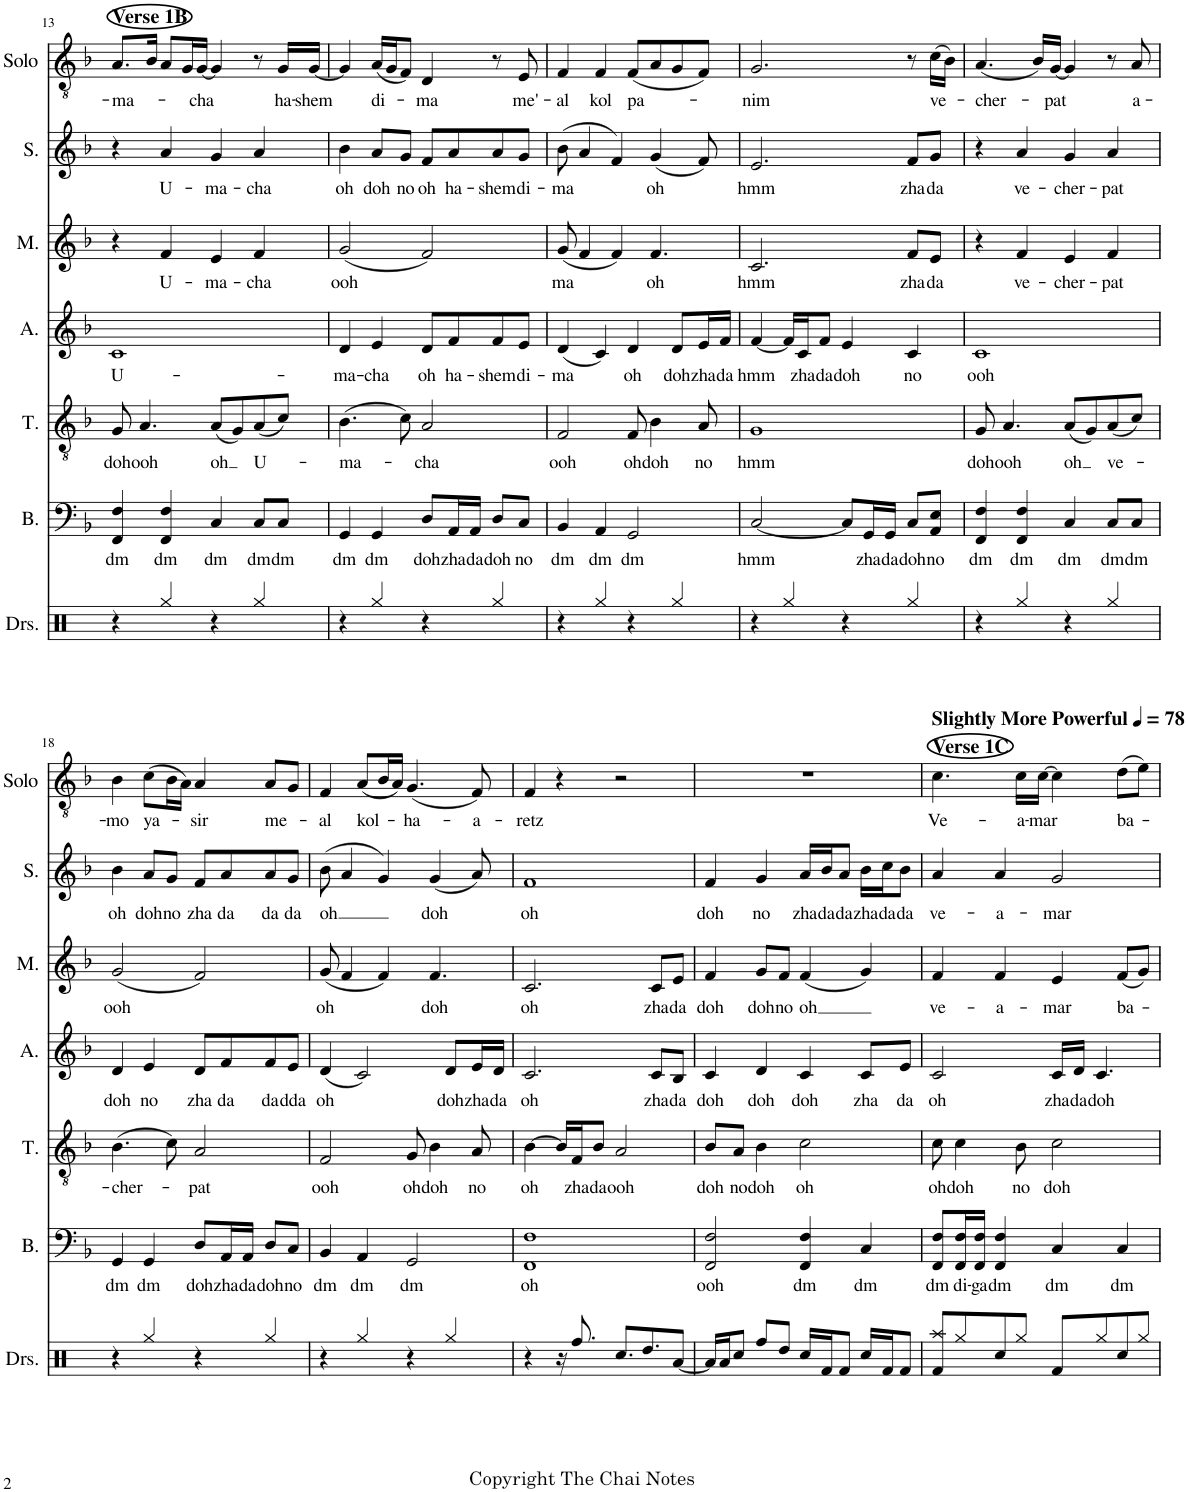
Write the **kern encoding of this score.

**kern	**text	**kern	**text	**kern	**text	**kern	**text	**kern	**text	**kern	**text
*part6	*part6	*part5	*part5	*part4	*part4	*part3	*part3	*part2	*part2	*part1	*part1
*staff6	*staff6	*staff5	*staff5	*staff4	*staff4	*staff3	*staff3	*staff2	*staff2	*staff1	*staff1
*I"Bass	*	*I"Tenor	*	*I"Alto	*	*I"Mezzo	*	*I"Soprano	*	*I"Solo	*
*I'B.	*	*I'T.	*	*I'A.	*	*I'M.	*	*I'S.	*	*I'Solo	*
!!LO:PB:g=z
*clefF4	*	*clefGv2	*	*clefG2	*	*clefG2	*	*clefG2	*	*clefGv2	*
*k[b-]	*	*k[b-]	*	*k[b-]	*	*k[b-]	*	*k[b-]	*	*k[b-]	*
*M4/4	*	*M4/4	*	*M4/4	*	*M4/4	*	*M4/4	*	*M4/4	*
=13	=13	=13	=13	=13	=13	=13	=13	=13	=13	=13	=13
!	!	!	!	!	!	!	!	!	!	!LO:TX:a:B:t=Verse 1B	!
!	!LO:LY:b	!	!LO:LY:b	!	!LO:LY:b	!	!	!	!	!	!LO:LY:b
4FF/ 4F/	dm	8G/	doh	1c	U-	4r	.	4r	.	8.A/L	-ma-
!	!	!	!LO:LY:b	!	!	!	!	!	!	!	!
.	.	4.A/	ooh	.	.	.	.	.	.	.	.
.	.	.	.	.	.	.	.	.	.	16B-/Jk	.
!	!LO:LY:b	!	!	!	!	!	!LO:LY:b	!	!LO:LY:b	!	!
4FF/ 4F/	dm	.	.	.	.	4f/	U-	4a/	U-	8A/L	.
.	.	.	.	.	.	.	.	.	.	16G/L	.
!	!	!	!	!	!	!	!	!	!	!	!LO:LY:b
.	.	.	.	.	.	.	.	.	.	[16G/JJ	-cha
!	!LO:LY:b	!	!LO:LY:b	!	!	!	!LO:LY:b	!	!LO:LY:b	!	!
4C/	dm	(8A/L	oh	.	.	4e/	-ma-	4g/	-ma-	4G/]	.
.	.	8G/)	.	.	.	.	.	.	.	.	.
!	!LO:LY:b	!	!LO:LY:b	!	!	!	!LO:LY:b	!	!LO:LY:b	!	!
8C/L	dm	(8A/	U-	.	.	4f/	-cha	4a/	-cha	8r	.
!	!LO:LY:b	!	!	!	!	!	!	!	!	!	!LO:LY:b
8C/J	dm	8c/J)	.	.	.	.	.	.	.	16G/LL	ha-
!	!	!	!	!	!	!	!	!	!	!	!LO:LY:b
.	.	.	.	.	.	.	.	.	.	[16G/JJ	-shem
=14	=14	=14	=14	=14	=14	=14	=14	=14	=14	=14	=14
!	!LO:LY:b	!	!LO:LY:b	!	!LO:LY:b	!	!LO:LY:b	!	!LO:LY:b	!	!
4GG/	dm	(4.B-\	-ma-	4d/	-ma-	(2g/	ooh	4b-\	oh	4G/]	.
!	!LO:LY:b	!	!	!	!LO:LY:b	!	!	!	!LO:LY:b	!	!LO:LY:b
4GG/	dm	.	.	4e/	-cha	.	.	8a/L	doh	(16A/LL	di-
.	.	.	.	.	.	.	.	.	.	16G/J	.
!	!	!	!	!	!	!	!	!	!LO:LY:b	!	!
.	.	8c\)	.	.	.	.	.	8g/J	no	8F/J)	.
!	!LO:LY:b	!	!LO:LY:b	!	!LO:LY:b	!	!	!	!LO:LY:b	!	!LO:LY:b
8D/L	doh	2A/	-cha	8d/L	oh	2f/)	.	8f/L	oh	4D/	-ma
!	!LO:LY:b	!	!	!	!LO:LY:b	!	!	!	!LO:LY:b	!	!
16AA/L	zha	.	.	8f/	ha-	.	.	8a/	ha-	.	.
!	!LO:LY:b	!	!	!	!	!	!	!	!	!	!
16AA/JJ	da	.	.	.	.	.	.	.	.	.	.
!	!LO:LY:b	!	!	!	!LO:LY:b	!	!	!	!LO:LY:b	!	!
8D/L	doh	.	.	8f/	-shem	.	.	8a/	-shem	8r	.
!	!LO:LY:b	!	!	!	!LO:LY:b	!	!	!	!LO:LY:b	!	!LO:LY:b
8C/J	no	.	.	8e/J	di-	.	.	8g/J	di-	8E/	me'-
=15	=15	=15	=15	=15	=15	=15	=15	=15	=15	=15	=15
!	!LO:LY:b	!	!LO:LY:b	!	!LO:LY:b	!	!LO:LY:b	!	!LO:LY:b	!	!LO:LY:b
4BB-/	dm	2F/	ooh	(4d/	-ma	(8g/	ma	(8b-\	-ma	4F/	-al
.	.	.	.	.	.	4f/	.	4a/	.	.	.
!	!LO:LY:b	!	!	!	!	!	!	!	!	!	!LO:LY:b
4AA/	dm	.	.	4c/)	.	.	.	.	.	4F/	kol
.	.	.	.	.	.	4f/)	.	4f/)	.	.	.
!	!LO:LY:b	!	!LO:LY:b	!	!LO:LY:b	!	!	!	!	!	!LO:LY:b
2GG/	dm	8F/	oh	4d/	oh	.	.	.	.	(8F/L	pa-
!	!	!	!LO:LY:b	!	!	!	!LO:LY:b	!	!LO:LY:b	!	!
.	.	4B-\	doh	.	.	4.f/	oh	(4g/	oh	8A/	.
!	!	!	!	!	!LO:LY:b	!	!	!	!	!	!
.	.	.	.	8d/L	doh	.	.	.	.	8G/	.
!	!	!	!LO:LY:b	!	!LO:LY:b	!	!	!	!	!	!
.	.	8A/	no	16e/L	zha	.	.	8f/)	.	8F/J)	.
!	!	!	!	!	!LO:LY:b	!	!	!	!	!	!
.	.	.	.	16f/JJ	da	.	.	.	.	.	.
=16	=16	=16	=16	=16	=16	=16	=16	=16	=16	=16	=16
!	!LO:LY:b	!	!LO:LY:b	!	!LO:LY:b	!	!LO:LY:b	!	!LO:LY:b	!	!LO:LY:b
[2C/	hmm	1G	hmm	[4f/	hmm	2.c/	hmm	2.e/	hmm	2.G/	-nim
.	.	.	.	16f/LL]	.	.	.	.	.	.	.
!	!	!	!	!	!LO:LY:b	!	!	!	!	!	!
.	.	.	.	16c/J	zha	.	.	.	.	.	.
!	!	!	!	!	!LO:LY:b	!	!	!	!	!	!
.	.	.	.	8f/J	da	.	.	.	.	.	.
!	!	!	!	!	!LO:LY:b	!	!	!	!	!	!
8C/L]	.	.	.	4e/	doh	.	.	.	.	.	.
!	!LO:LY:b	!	!	!	!	!	!	!	!	!	!
16GG/L	zha	.	.	.	.	.	.	.	.	.	.
!	!LO:LY:b	!	!	!	!	!	!	!	!	!	!
16GG/JJ	da	.	.	.	.	.	.	.	.	.	.
!	!LO:LY:b	!	!	!	!LO:LY:b	!	!LO:LY:b	!	!LO:LY:b	!	!
8C/L	doh	.	.	4c/	no	8f/L	zha	8f/L	zha	8r	.
!	!LO:LY:b	!	!	!	!	!	!LO:LY:b	!	!LO:LY:b	!	!LO:LY:b
8AA/ 8E/J	no	.	.	.	.	8e/J	da	8g/J	da	(16c\LL	ve-
.	.	.	.	.	.	.	.	.	.	16B-\JJ)	.
=17	=17	=17	=17	=17	=17	=17	=17	=17	=17	=17	=17
!	!LO:LY:b	!	!LO:LY:b	!	!LO:LY:b	!	!	!	!	!	!LO:LY:b
4FF/ 4F/	dm	8G/	doh	1c	ooh	4r	.	4r	.	(4.A/	-cher-
!	!	!	!LO:LY:b	!	!	!	!	!	!	!	!
.	.	4.A/	ooh	.	.	.	.	.	.	.	.
!	!LO:LY:b	!	!	!	!	!	!LO:LY:b	!	!LO:LY:b	!	!
4FF/ 4F/	dm	.	.	.	.	4f/	ve-	4a/	ve-	.	.
.	.	.	.	.	.	.	.	.	.	16B-/LL)	.
!	!	!	!	!	!	!	!	!	!	!	!LO:LY:b
.	.	.	.	.	.	.	.	.	.	[16G/JJ	-pat
!	!LO:LY:b	!	!LO:LY:b	!	!	!	!LO:LY:b	!	!LO:LY:b	!	!
4C/	dm	(8A/L	oh	.	.	4e/	-cher-	4g/	-cher-	4G/]	.
.	.	8G/)	.	.	.	.	.	.	.	.	.
!	!LO:LY:b	!	!LO:LY:b	!	!	!	!LO:LY:b	!	!LO:LY:b	!	!
8C/L	dm	(8A/	ve-	.	.	4f/	-pat	4a/	-pat	8r	.
!	!LO:LY:b	!	!	!	!	!	!	!	!	!	!LO:LY:b
8C/J	dm	8c/J)	.	.	.	.	.	.	.	8A/	a-
!!LO:LB:g=z
=18	=18	=18	=18	=18	=18	=18	=18	=18	=18	=18	=18
!	!LO:LY:b	!	!LO:LY:b	!	!LO:LY:b	!	!LO:LY:b	!	!LO:LY:b	!	!LO:LY:b
4GG/	dm	(4.B-\	-cher-	4d/	doh	(2g/	ooh	4b-\	oh	4B-\	-mo
!	!LO:LY:b	!	!	!	!LO:LY:b	!	!	!	!LO:LY:b	!	!LO:LY:b
4GG/	dm	.	.	4e/	no	.	.	8a/L	doh	(8c\L	ya-
!	!	!	!	!	!	!	!	!	!LO:LY:b	!	!
.	.	8c\)	.	.	.	.	.	8g/J	no	16B-\L	.
.	.	.	.	.	.	.	.	.	.	16A\JJ)	.
!	!LO:LY:b	!	!LO:LY:b	!	!LO:LY:b	!	!	!	!LO:LY:b	!	!LO:LY:b
8D/L	doh	2A/	-pat	8d/L	zha	2f/)	.	8f/L	zha	4A/	-sir
!	!LO:LY:b	!	!	!	!LO:LY:b	!	!	!	!LO:LY:b	!	!
16AA/L	zha	.	.	8f/	da	.	.	8a/	da	.	.
!	!LO:LY:b	!	!	!	!	!	!	!	!	!	!
16AA/JJ	da	.	.	.	.	.	.	.	.	.	.
!	!LO:LY:b	!	!	!	!LO:LY:b	!	!	!	!LO:LY:b	!	!LO:LY:b
8D/L	doh	.	.	8f/	da	.	.	8a/	da	8A/L	me-
!	!LO:LY:b	!	!	!	!LO:LY:b	!	!	!	!LO:LY:b	!	!
8C/J	no	.	.	8e/J	dda	.	.	8g/J	da	8G/J	.
=19	=19	=19	=19	=19	=19	=19	=19	=19	=19	=19	=19
!	!LO:LY:b	!	!LO:LY:b	!	!LO:LY:b	!	!LO:LY:b	!	!LO:LY:b	!	!LO:LY:b
4BB-/	dm	2F/	ooh	(4d/	oh	(8g/	oh	(8b-\	oh	4F/	-al
.	.	.	.	.	.	4f/	.	4a/	.	.	.
!	!LO:LY:b	!	!	!	!	!	!	!	!	!	!LO:LY:b
4AA/	dm	.	.	2c/)	.	.	.	.	.	(8A/L	kol-
.	.	.	.	.	.	4f/)	.	4g/)	.	16B-/L	.
.	.	.	.	.	.	.	.	.	.	16A/JJ)	.
!	!LO:LY:b	!	!LO:LY:b	!	!	!	!	!	!	!	!LO:LY:b
2GG/	dm	8G/	oh	.	.	.	.	.	.	(4.G/	-ha-
!	!	!	!LO:LY:b	!	!	!	!LO:LY:b	!	!LO:LY:b	!	!
.	.	4B-\	doh	.	.	4.f/	doh	(4g/	doh	.	.
!	!	!	!	!	!LO:LY:b	!	!	!	!	!	!
.	.	.	.	8d/L	doh	.	.	.	.	.	.
!	!	!	!LO:LY:b	!	!LO:LY:b	!	!	!	!	!	!LO:LY:b
.	.	8A/	no	16e/L	zha	.	.	8a/)	.	8F/)	-a-
!	!	!	!	!	!LO:LY:b	!	!	!	!	!	!
.	.	.	.	16d/JJ	da	.	.	.	.	.	.
=20	=20	=20	=20	=20	=20	=20	=20	=20	=20	=20	=20
!	!LO:LY:b	!	!LO:LY:b	!	!LO:LY:b	!	!LO:LY:b	!	!LO:LY:b	!	!LO:LY:b
1FF 1F	oh	[4B-\	oh	2.c/	oh	2.c/	oh	1f	oh	4F/	-retz
.	.	16B-/LL]	.	.	.	.	.	.	.	4r	.
!	!	!	!LO:LY:b	!	!	!	!	!	!	!	!
.	.	16F/J	zha	.	.	.	.	.	.	.	.
!	!	!	!LO:LY:b	!	!	!	!	!	!	!	!
.	.	8B-/J	da	.	.	.	.	.	.	.	.
!	!	!	!LO:LY:b	!	!	!	!	!	!	!	!
.	.	2A/	ooh	.	.	.	.	.	.	2r	.
!	!	!	!	!	!LO:LY:b	!	!LO:LY:b	!	!	!	!
.	.	.	.	8c/L	zha	8c/L	zha	.	.	.	.
!	!	!	!	!	!LO:LY:b	!	!LO:LY:b	!	!	!	!
.	.	.	.	8B-/J	da	8e/J	da	.	.	.	.
=21	=21	=21	=21	=21	=21	=21	=21	=21	=21	=21	=21
!	!LO:LY:b	!	!LO:LY:b	!	!LO:LY:b	!	!LO:LY:b	!	!LO:LY:b	!	!
2FF/ 2F/	ooh	8B-/L	doh	4c/	doh	4f/	doh	4f/	doh	1r	.
!	!	!	!LO:LY:b	!	!	!	!	!	!	!	!
.	.	8A/J	no	.	.	.	.	.	.	.	.
!	!	!	!LO:LY:b	!	!LO:LY:b	!	!LO:LY:b	!	!LO:LY:b	!	!
.	.	4B-\	doh	4d/	doh	8g/L	doh	4g/	no	.	.
!	!	!	!	!	!	!	!LO:LY:b	!	!	!	!
.	.	.	.	.	.	8f/J	no	.	.	.	.
!	!LO:LY:b	!	!LO:LY:b	!	!LO:LY:b	!	!LO:LY:b	!	!LO:LY:b	!	!
4FF/ 4F/	dm	2c\	oh	4c/	doh	(4f/	oh	16a/LL	zha	.	.
!	!	!	!	!	!	!	!	!	!LO:LY:b	!	!
.	.	.	.	.	.	.	.	16b-/J	da	.	.
!	!	!	!	!	!	!	!	!	!LO:LY:b	!	!
.	.	.	.	.	.	.	.	8a/J	da	.	.
!	!LO:LY:b	!	!	!	!LO:LY:b	!	!	!	!LO:LY:b	!	!
4C/	dm	.	.	8c/L	zha	4g/)	.	16b-\LL	zha	.	.
!	!	!	!	!	!	!	!	!	!LO:LY:b	!	!
.	.	.	.	.	.	.	.	16cc\J	da	.	.
!	!	!	!	!	!LO:LY:b	!	!	!	!LO:LY:b	!	!
.	.	.	.	8e/J	da	.	.	8b-\J	da	.	.
=22	=22	=22	=22	=22	=22	=22	=22	=22	=22	=22	=22
*	*	*	*	*	*	*	*	*	*	*MM78	*
!	!	!	!	!	!	!	!	!	!	!LO:TX:a:B:t=Verse 1C	!
!	!	!	!	!	!	!	!	!	!	!LO:TX:a:B:t=Slightly More Powerful	!
!	!LO:LY:b	!	!LO:LY:b	!	!LO:LY:b	!	!LO:LY:b	!	!LO:LY:b	!	!LO:LY:b
8FF/ 8F/L	dm	8c\	oh	2c/	oh	4f/	ve-	4a/	ve-	4.c\	Ve-
!	!LO:LY:b	!	!LO:LY:b	!	!	!	!	!	!	!	!
16FF/ 16F/L	di-	4c\	doh	.	.	.	.	.	.	.	.
!	!LO:LY:b	!	!	!	!	!	!	!	!	!	!
16FF/ 16F/JJ	-ga	.	.	.	.	.	.	.	.	.	.
!	!LO:LY:b	!	!	!	!	!	!LO:LY:b	!	!LO:LY:b	!	!
4FF/ 4F/	dm	.	.	.	.	4f/	-a-	4a/	-a-	.	.
!	!	!	!LO:LY:b	!	!	!	!	!	!	!	!LO:LY:b
.	.	8B-\	no	.	.	.	.	.	.	16c\LL	-a-
!	!	!	!	!	!	!	!	!	!	!	!LO:LY:b
.	.	.	.	.	.	.	.	.	.	[16c\JJ	-mar
!	!LO:LY:b	!	!LO:LY:b	!	!LO:LY:b	!	!LO:LY:b	!	!LO:LY:b	!	!
4C/	dm	2c\	doh	16c/LL	zha	4e/	-mar	2g/	-mar	4c\]	.
!	!	!	!	!	!LO:LY:b	!	!	!	!	!	!
.	.	.	.	16d/JJ	da	.	.	.	.	.	.
!	!	!	!	!	!LO:LY:b	!	!	!	!	!	!
.	.	.	.	4.c/	doh	.	.	.	.	.	.
!	!LO:LY:b	!	!	!	!	!	!LO:LY:b	!	!	!	!LO:LY:b
4C/	dm	.	.	.	.	(8f/L	ba-	.	.	(8d\L	ba-
.	.	.	.	.	.	8g/J)	.	.	.	8e\J)	.
=	=	=	=	=	=	=	=	=	=	=	=
*-	*-	*-	*-	*-	*-	*-	*-	*-	*-	*-	*-
